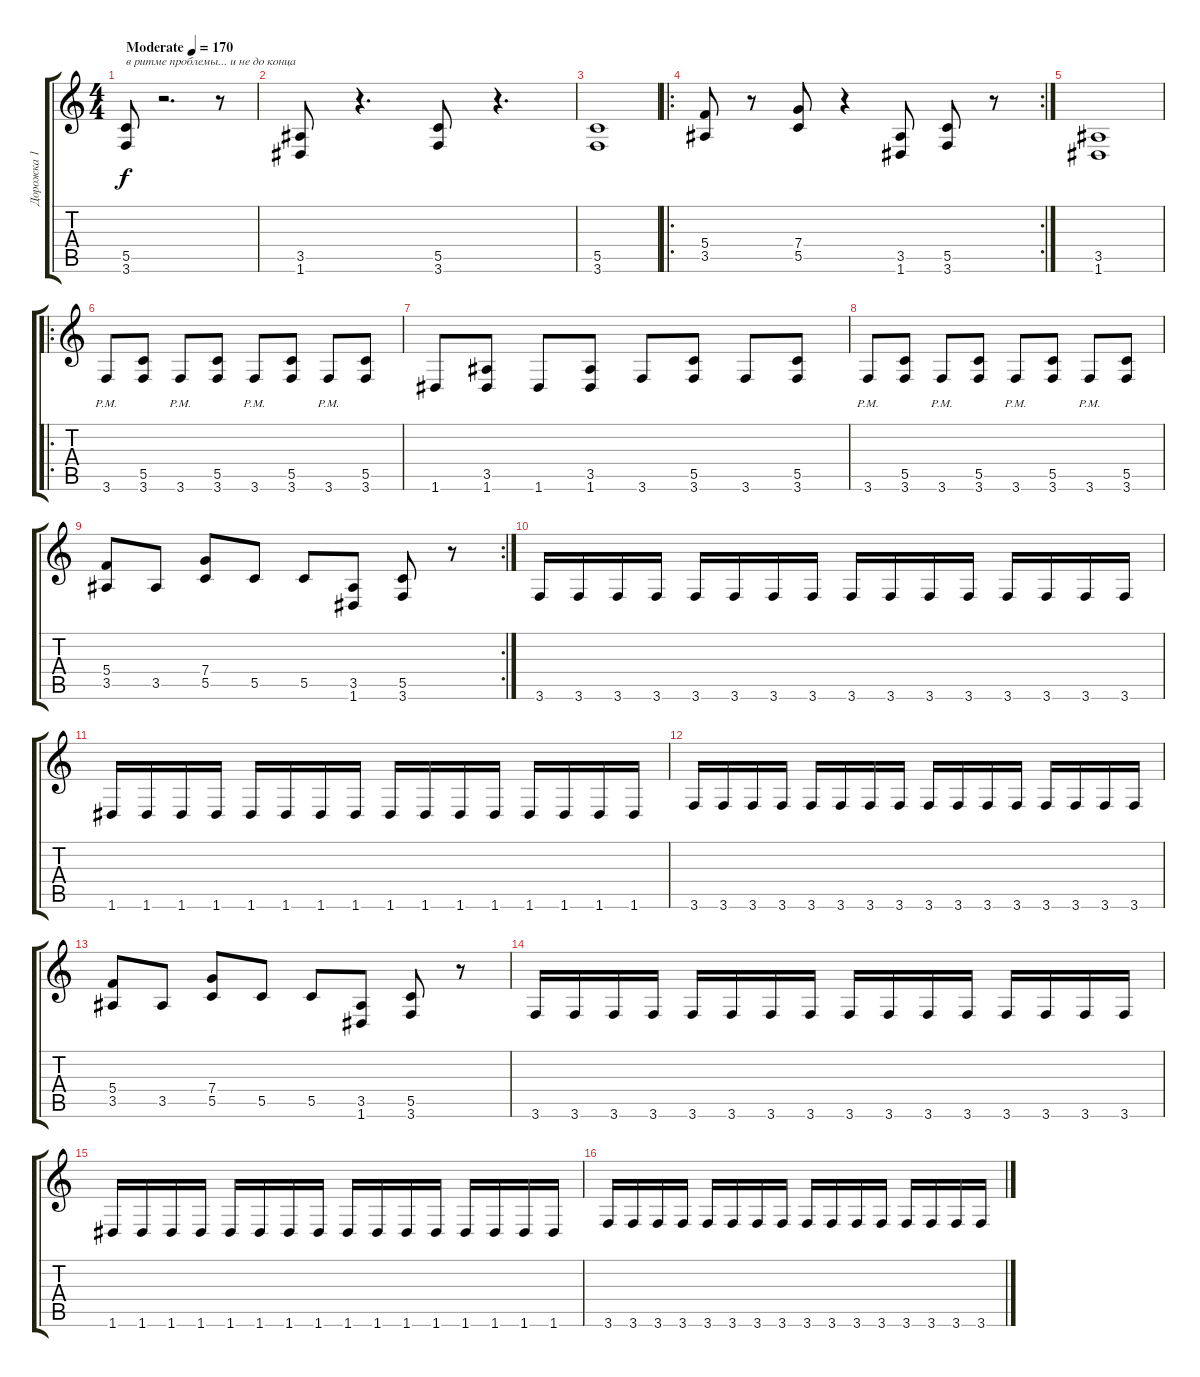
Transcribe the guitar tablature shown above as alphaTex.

\track ("Дорожка 1" "Дорожка 1") {instrument distortionguitar}
\staff {score tabs}
\tuning (D4 A3 F3 C3 G2 D2) {hide}
\ts (4 4)
\tempo (170 "Moderate")
\clef g2
\ks c
(5.5 3.6).8{txt "в ритме проблемы... и не до конца " dy f instrument distortionguitar} r.2{d} r.8 |
(3.5 1.6).8 r.4{d} (5.5 3.6).8 r.4{d} |
(5.5 3.6).1 |
\ro
\rc 2
(5.4 3.5).8 r.8 (7.4 5.5).8 r.4 (3.5 1.6).8 (5.5 3.6).8 r.8 |
(3.5 1.6).1 |
\ro
3.6{pm}.8 (5.5 3.6).8 3.6{pm}.8 (5.5 3.6).8 3.6{pm}.8 (5.5 3.6).8 3.6{pm}.8 (5.5 3.6).8 |
1.6.8 (3.5 1.6).8 1.6.8 (3.5 1.6).8 3.6.8 (5.5 3.6).8 3.6.8 (5.5 3.6).8 |
3.6{pm}.8 (5.5 3.6).8 3.6{pm}.8 (5.5 3.6).8 3.6{pm}.8 (5.5 3.6).8 3.6{pm}.8 (5.5 3.6).8 |
\rc 2
(5.4 3.5).8 3.5.8 (7.4 5.5).8 5.5.8 5.5.8 (3.5 1.6).8 (5.5 3.6).8 r.8 |
3.6.16 3.6.16 3.6.16 3.6.16 3.6.16 3.6.16 3.6.16 3.6.16 3.6.16 3.6.16 3.6.16 3.6.16 3.6.16 3.6.16 3.6.16 3.6.16 |
1.6.16 1.6.16 1.6.16 1.6.16 1.6.16 1.6.16 1.6.16 1.6.16 1.6.16 1.6.16 1.6.16 1.6.16 1.6.16 1.6.16 1.6.16 1.6.16 |
3.6.16 3.6.16 3.6.16 3.6.16 3.6.16 3.6.16 3.6.16 3.6.16 3.6.16 3.6.16 3.6.16 3.6.16 3.6.16 3.6.16 3.6.16 3.6.16 |
(5.4 3.5).8 3.5.8 (7.4 5.5).8 5.5.8 5.5.8 (3.5 1.6).8 (5.5 3.6).8 r.8 |
3.6.16 3.6.16 3.6.16 3.6.16 3.6.16 3.6.16 3.6.16 3.6.16 3.6.16 3.6.16 3.6.16 3.6.16 3.6.16 3.6.16 3.6.16 3.6.16 |
1.6.16 1.6.16 1.6.16 1.6.16 1.6.16 1.6.16 1.6.16 1.6.16 1.6.16 1.6.16 1.6.16 1.6.16 1.6.16 1.6.16 1.6.16 1.6.16 |
3.6.16 3.6.16 3.6.16 3.6.16 3.6.16 3.6.16 3.6.16 3.6.16 3.6.16 3.6.16 3.6.16 3.6.16 3.6.16 3.6.16 3.6.16 3.6.16
